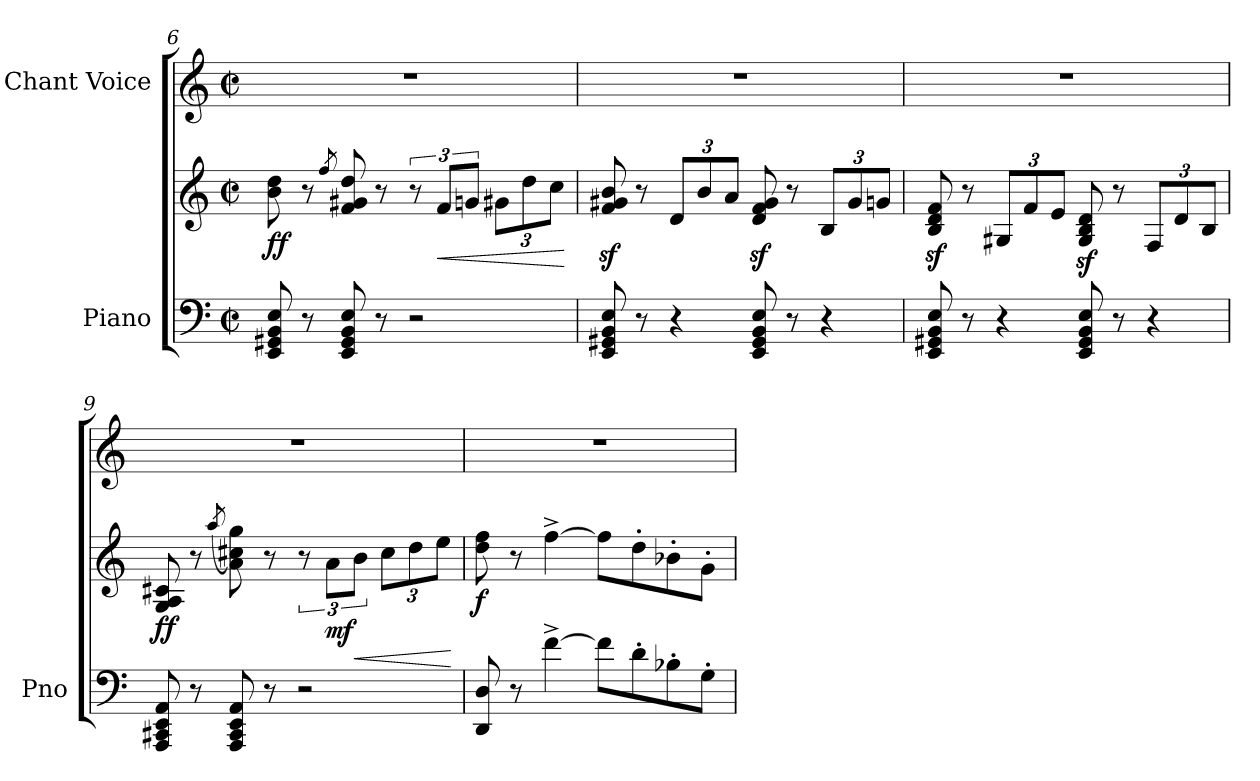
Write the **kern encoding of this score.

**kern	**kern	**dynam	**kern
*part2	*part2	*part2	*part1
*staff3	*staff2	*staff2/3	*staff1
*I"Piano	*	*	*I"Chant Voice
*I'Pno	*	*	*
!!LO:LB:g=z
*clefF4	*clefG2	*	*clefG2
*k[]	*k[]	*	*k[]
*M2/2	*M2/2	*	*M2/2
*met(c|)	*met(c|)	*	*met(c|)
=6	=6	=6	=6
!	!	!LO:DY:b	!
8EE/ 8GG#X/ 8BB/ 8E/	8b\ 8dd\	ff	1r
8r	8r	.	.
.	8qff/	.	.
8EE/ 8GG#/ 8BB/ 8E/	8f/ 8g#X/ 8dd/	.	.
8r	8r	.	.
2r	12r	.	.
!	!	!LO:HP:b	!
.	12f/L	<	.
.	12gn/J	.	.
.	12g#X\L	.	.
.	12dd\	.	.
.	12cc\J	.	.
.	.	[	.
=7	=7	=7	=7
8EE/ 8GG#X/ 8BB/ 8E/	8f/z< 8g#X/z< 8b/z<	.	1r
8r	8r	.	.
*	*Xbrackettup	*	*
4r	12d/L	.	.
.	12b/	.	.
.	12a/J	.	.
8EE/ 8GG#/ 8BB/ 8E/	8d/z< 8f/z< 8g#/z<	.	.
8r	8r	.	.
4r	12B/L	.	.
.	12g#/	.	.
.	12gn/J	.	.
=8	=8	=8	=8
8EE/ 8GG#X/ 8BB/ 8E/	8B/z< 8d/z< 8f/z<	.	1r
8r	8r	.	.
4r	12G#X/L	.	.
.	12f/	.	.
.	12e/J	.	.
8EE/ 8GG#/ 8BB/ 8E/	8G#/z< 8B/z< 8d/z<	.	.
8r	8r	.	.
4r	12F/L	.	.
.	12d/	.	.
.	12B/J	.	.
!!LO:LB:g=z
=9	=9	=9	=9
!	!	!LO:DY:b	!
8AAA/ 8CC#X/ 8EE/ 8AA/	8G/ 8A/ 8c#X/	ff	1r
8r	8r	.	.
.	(8qaa/	.	.
8AAA/ 8CC#/ 8EE/ 8AA/	8a\ 8cc#X\ 8gg\)	.	.
8r	8r	.	.
*	*brackettup	*	*
2r	12r	.	.
!	!	!LO:DY:b	!
.	12a\L	mf	.
!	!	!LO:HP:b	!
.	12b\J	<	.
.	12cc#\L	.	.
.	12dd\	.	.
.	12ee\J	.	.
.	.	[	.
=10	=10	=10	=10
!	!	!LO:DY:b	!
8DD/ 8D/	8dd\ 8ff\	f	1r
8r	8r	.	.
[4f^\	[4ff^\	.	.
8f\L]	8ff\L]	.	.
8d'\	8dd'\	.	.
8B-X'\	8b-X'\	.	.
8G'\J	8g'\J	.	.
=	=	=	=
*-	*-	*-	*-
